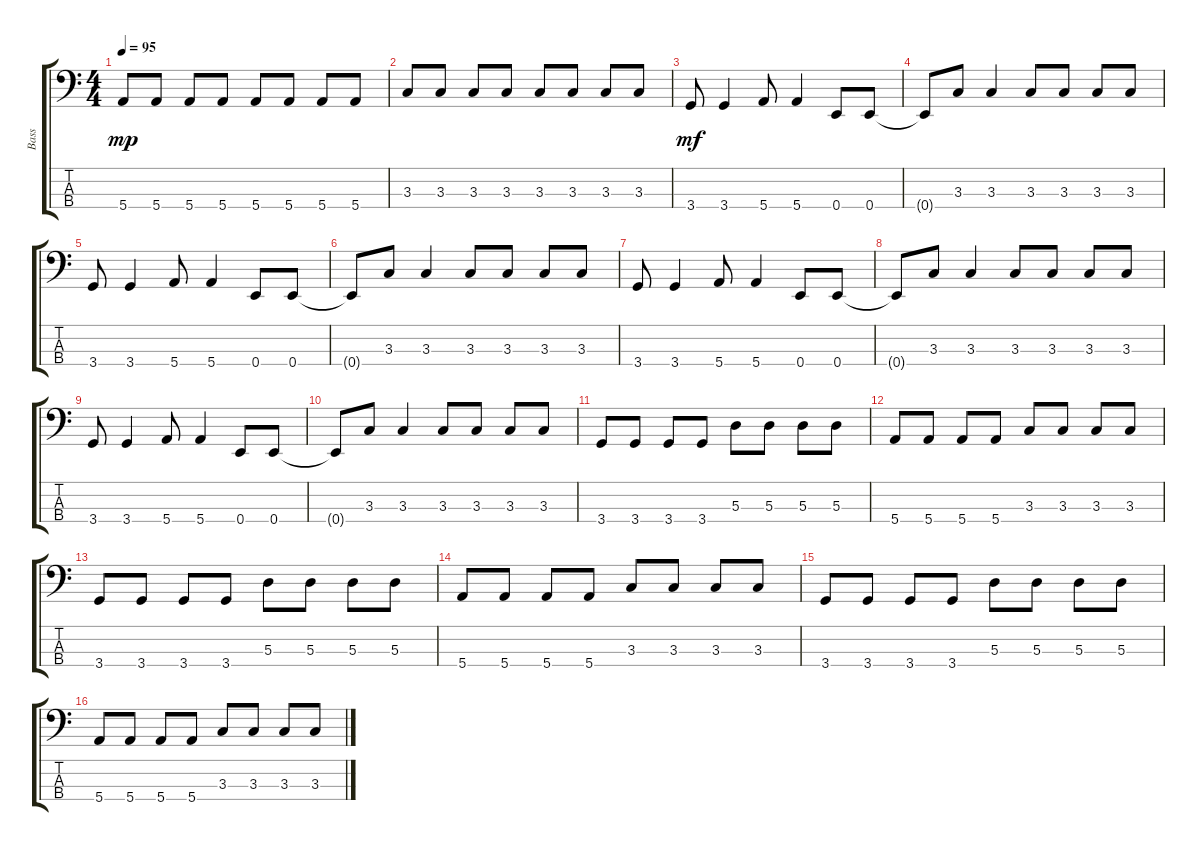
\track ("Bass" "Bass") {instrument electricbassfinger}
\staff {score tabs}
\tuning (G2 D2 A1 E1) {hide}
\ts (4 4)
\tempo 95
\clef f4
\ks c
5.4.8{dy mp} 5.4.8 5.4.8 5.4.8 5.4.8 5.4.8 5.4.8 5.4.8 |
3.3.8 3.3.8 3.3.8 3.3.8 3.3.8 3.3.8 3.3.8 3.3.8 |
3.4.8{dy mf} 3.4.4 5.4.8 5.4.4 0.4.8 0.4.8 |
0.4{t}.8 3.3.8 3.3.4 3.3.8 3.3.8 3.3.8 3.3.8 |
3.4.8 3.4.4 5.4.8 5.4.4 0.4.8 0.4.8 |
0.4{t}.8 3.3.8 3.3.4 3.3.8 3.3.8 3.3.8 3.3.8 |
3.4.8 3.4.4 5.4.8 5.4.4 0.4.8 0.4.8 |
0.4{t}.8 3.3.8 3.3.4 3.3.8 3.3.8 3.3.8 3.3.8 |
3.4.8 3.4.4 5.4.8 5.4.4 0.4.8 0.4.8 |
0.4{t}.8 3.3.8 3.3.4 3.3.8 3.3.8 3.3.8 3.3.8 |
3.4.8 3.4.8 3.4.8 3.4.8 5.3.8 5.3.8 5.3.8 5.3.8 |
5.4.8 5.4.8 5.4.8 5.4.8 3.3.8 3.3.8 3.3.8 3.3.8 |
3.4.8 3.4.8 3.4.8 3.4.8 5.3.8 5.3.8 5.3.8 5.3.8 |
5.4.8 5.4.8 5.4.8 5.4.8 3.3.8 3.3.8 3.3.8 3.3.8 |
3.4.8 3.4.8 3.4.8 3.4.8 5.3.8 5.3.8 5.3.8 5.3.8 |
5.4.8 5.4.8 5.4.8 5.4.8 3.3.8 3.3.8 3.3.8 3.3.8
